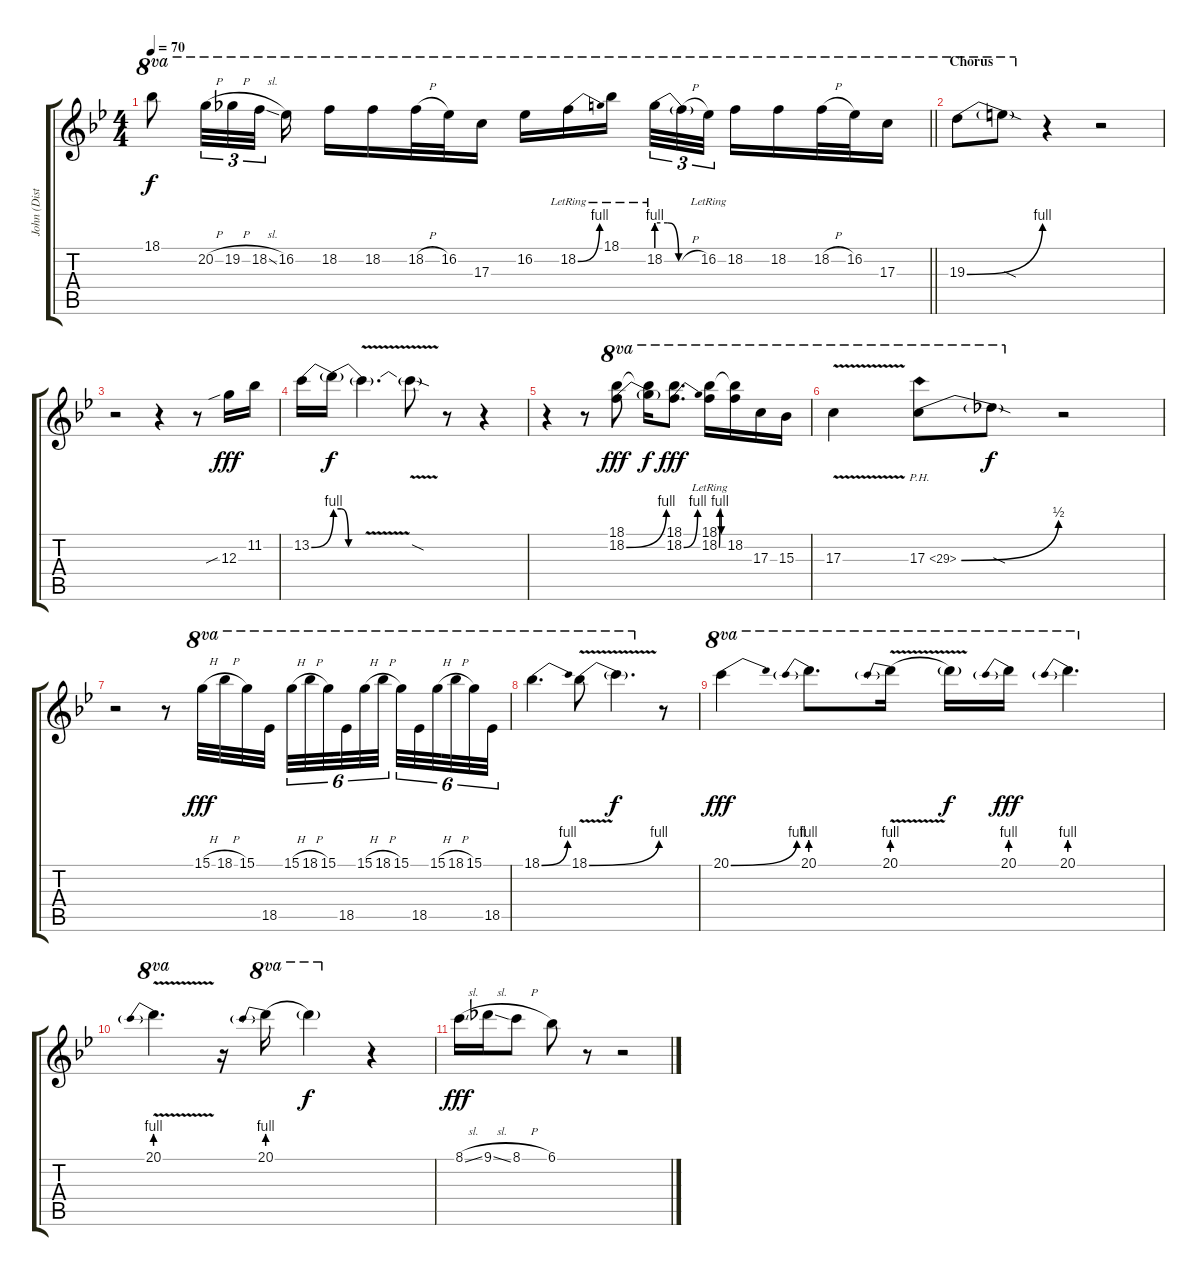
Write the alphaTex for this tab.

\track ("John (Distortion 5)" "John (Dist") {instrument distortionguitar}
\staff {score tabs}
\tuning (E4 B3 G3 D3 A2 E2) {hide}
\ts (4 4)
\tempo 70
\clef g2
\barLineRight lightlight
\ks bb
18.1{t}.8{ot 8va dy f} 20.2{h}.32{tu (3 2) ot 8va} 19.2{h}.32{tu (3 2) ot 8va} 18.2{sl}.32{tu (3 2) ot 8va beam splitsecondary} 16.2.16{ot 8va} 18.2.16{ot 8va} 18.2.16{ot 8va} 18.2{h}.32{ot 8va} 16.2.32{ot 8va} 17.3.16{ot 8va} 16.2.16{ot 8va} 18.2{be (bend 0 0 60 4) lr}.16{ot 8va} 18.1{lr}.16{ot 8va beam splitsecondary} 18.2{be (custom 0 4 15 4 30 0 60 0) lr}.32{tu (3 2) ot 8va} 18.2{h t}.32{tu (3 2) ot 8va} 16.2{lr}.32{tu (3 2) ot 8va} 18.2{lr}.16{ot 8va} 18.2.16{ot 8va} 18.2{h}.32{ot 8va} 16.2.32{ot 8va} 17.3.16{ot 8va} |
\section ("" "Chorus")
19.3{be (bend 0 0 60 4)}.8{ot 8va} 19.3{sod t}.8{ot 8va} r.4 r.2 |
r.2 r.4 r.8 12.3{sib}.16{dy fff} 11.2.16 |
13.2{be (bend 0 0 60 4)}.16 13.2{be (custom 0 4 15 4 30 0 60 0) t}.16{dy f} 13.2{v t}.4{d} 13.2{sod t}.8 r.8 r.4 |
r.4 r.8 (18.1 18.2{be (bend 0 0 60 4)}).8{ot 8va dy fff} (18.1{t} 18.2{t}).16{ot 8va dy f} (18.1 18.2{be (bend 0 0 60 4)}).8{d ot 8va dy fff} (18.1 18.2{be (custom 0 0 10 4 20 4 30 0 60 0) lr}).16{ot 8va} (18.1{t} 18.2{lr}).16{ot 8va} 17.3.16{ot 8va} 15.3.16{ot 8va} |
17.3{v}.4{ot 8va} 17.3{be (bend 0 0 60 2) ph 12}.8{ot 8va} 17.3{sod t}.8{ot 8va dy f} r.2 |
r.2 r.8 15.1{h}.32{ot 8va dy fff} 18.1{h}.32{ot 8va} 15.1.32{ot 8va} 18.5.32{ot 8va} 15.1{h}.32{tu (6 4) ot 8va} 18.1{h}.32{tu (6 4) ot 8va} 15.1.32{tu (6 4) ot 8va beam splitsecondary} 18.5.32{tu (6 4) ot 8va} 15.1{h}.32{tu (6 4) ot 8va} 18.1{h}.32{tu (6 4) ot 8va beam splitsecondary} 15.1.32{tu (6 4) ot 8va} 18.5.32{tu (6 4) ot 8va} 15.1{h}.32{tu (6 4) ot 8va beam splitsecondary} 18.1{h}.32{tu (6 4) ot 8va} 15.1.32{tu (6 4) ot 8va} 18.5.32{tu (6 4) ot 8va} |
18.1{be (bend 0 0 60 4)}.4{d ot 8va} 18.1{be (bend 0 0 60 4) v}.8{ot 8va} 18.1{t}.4{d ot 8va dy f} r.8 |
20.1{be (bend 0 0 60 4)}.4{ot 8va dy fff} 20.1{be (prebend 0 4 60 4)}.8{d ot 8va} 20.1{be (prebend 0 4 60 4) v}.16{ot 8va} 20.1{t}.16{ot 8va dy f} 20.1{be (prebend 0 4 60 4)}.16{ot 8va dy fff} 20.1{be (prebend 0 4 60 4)}.4{d ot 8va} |
20.1{be (prebend 0 4 60 4) v}.4{d ot 8va} r.16 20.1{be (prebend 0 4 60 4)}.16{ot 8va} 20.1{t}.4{ot 8va dy f} r.4 |
8.1{sl}.16{dy fff} 9.1{sl}.16 8.1{h}.8 6.1.8 r.8 r.2
